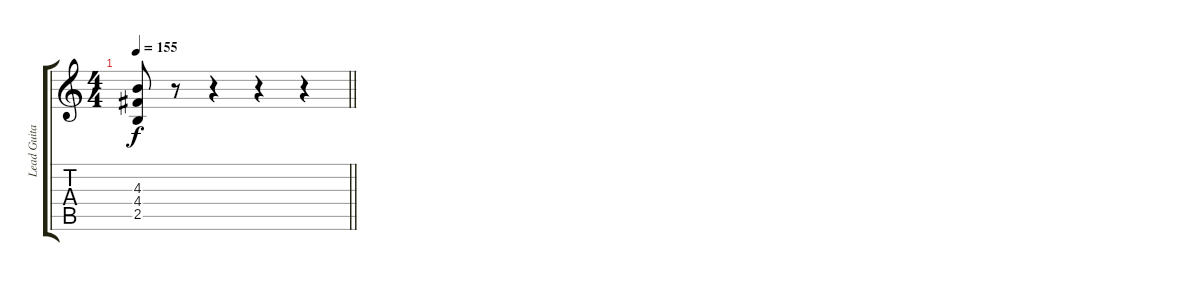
\track ("Lead Guitar" "Lead Guita") {instrument distortionguitar}
\staff {score tabs}
\tuning (E4 B3 G3 D3 A2 E2) {hide}
\ts (4 4)
\tempo 155
\clef g2
\barLineRight lightlight
\ks c
(4.3 4.4 2.5).8{dy f} r.8 r.4 r.4 r.4
